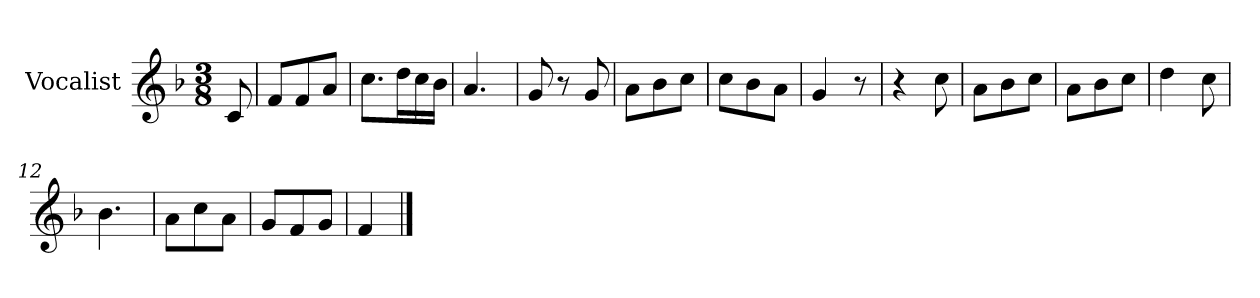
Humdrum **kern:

**kern
*part1
*staff1
*I"Vocalist
*k[b-]
*F:
*M3/8
=
8c
=1
8fL
8f
8aJ
=2
8.ccL
16ddL
16cc
16b-JJ
=3
4.a
=4
8g
8r
8g
=5
8aL
8b-
8ccJ
=6
8ccL
8b-
8aJ
=7
4g
8r
=8
4r
8cc
=9
8aL
8b-
8ccJ
=10
8aL
8b-
8ccJ
=11
4dd
8cc
=12
4.b-
=13
8aL
8cc
8aJ
=14
8gL
8f
8gJ
=15
4f
==
*-
